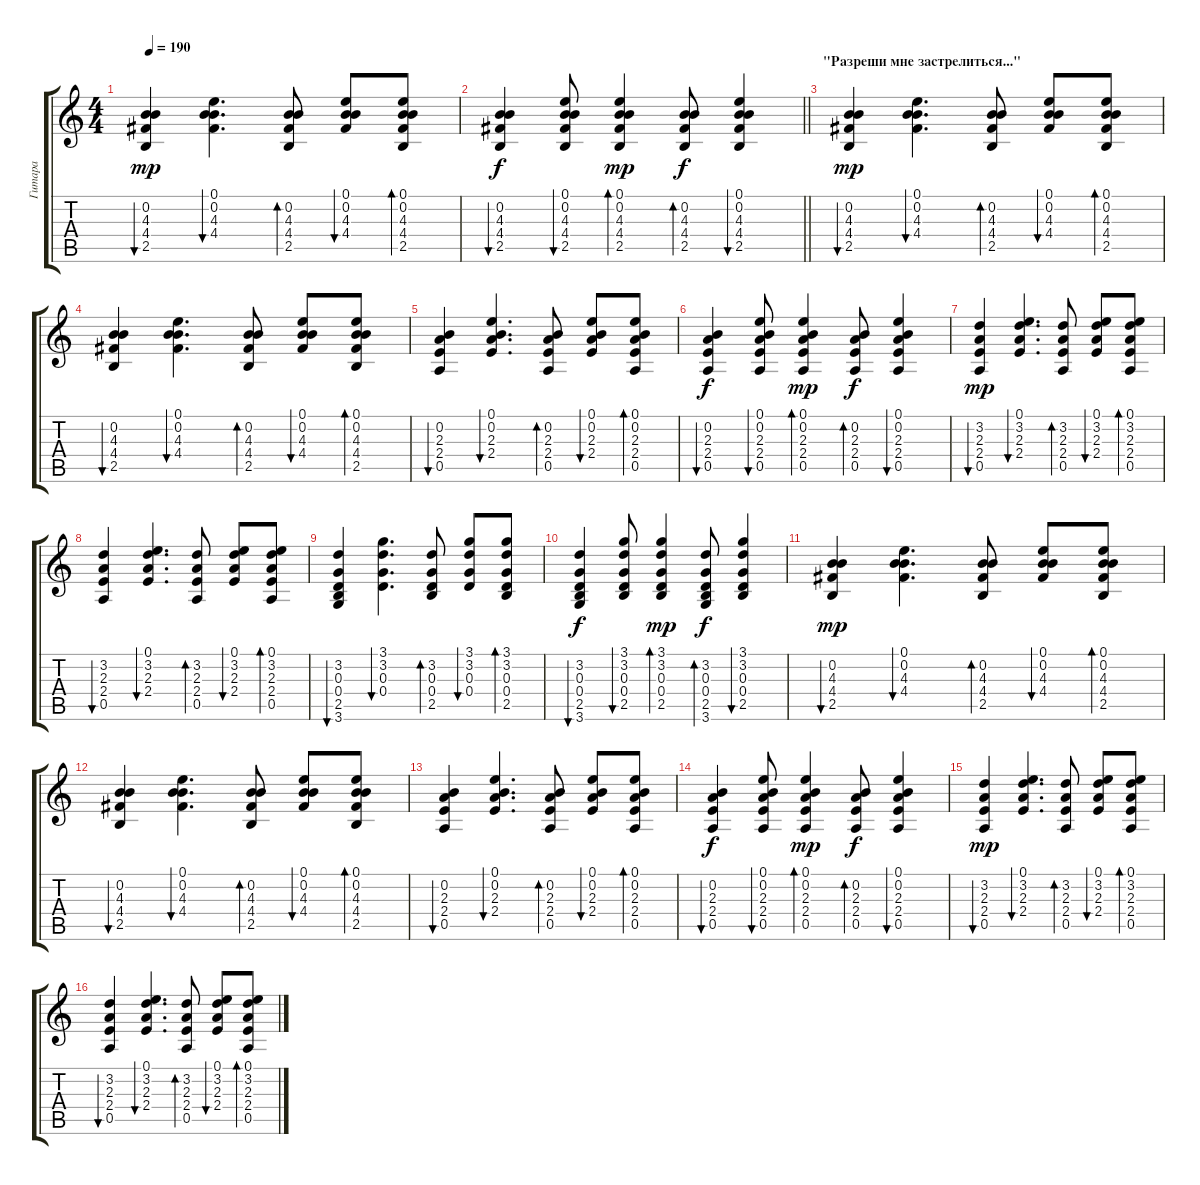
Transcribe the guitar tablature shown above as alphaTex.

\track ("Гитара" "Гитара") {instrument electricguitarclean}
\staff {score tabs}
\tuning (E4 B3 G3 D3 A2 E2) {hide}
\ts (4 4)
\tempo 190
\clef g2
\ks c
(0.2 4.3 4.4 2.5).4{bu 120 dy mp} (0.1 0.2 4.3 4.4).4{d bu 120} (0.2 4.3 4.4 2.5).8{bd 120} (0.1 0.2 4.3 4.4).8{bu 120} (0.1 0.2 4.3 4.4 2.5).8{bd 120} |
\barLineRight lightlight
(0.2 4.3 4.4 2.5).4{bu 120 dy f} (0.1 0.2 4.3 4.4 2.5).8{bu 120} (0.1 0.2 4.3 4.4 2.5).4{bd 120 dy mp} (0.2 4.3 4.4 2.5).8{bd 120 dy f} (0.1 0.2 4.3 4.4 2.5).4{bu 120} |
\section ("" "\"Разреши мне застрелиться...\"")
(0.2 4.3 4.4 2.5).4{bu 120 dy mp} (0.1 0.2 4.3 4.4).4{d bu 120} (0.2 4.3 4.4 2.5).8{bd 120} (0.1 0.2 4.3 4.4).8{bu 120} (0.1 0.2 4.3 4.4 2.5).8{bd 120} |
(0.2 4.3 4.4 2.5).4{bu 120} (0.1 0.2 4.3 4.4).4{d bu 120} (0.2 4.3 4.4 2.5).8{bd 120} (0.1 0.2 4.3 4.4).8{bu 120} (0.1 0.2 4.3 4.4 2.5).8{bd 120} |
(0.2 2.3 2.4 0.5).4{bu 120} (0.1 0.2 2.3 2.4).4{d bu 120} (0.2 2.3 2.4 0.5).8{bd 120} (0.1 0.2 2.3 2.4).8{bu 120} (0.1 0.2 2.3 2.4 0.5).8{bd 120} |
(0.2 2.3 2.4 0.5).4{bu 120 dy f} (0.1 0.2 2.3 2.4 0.5).8{bu 120} (0.1 0.2 2.3 2.4 0.5).4{bd 120 dy mp} (0.2 2.3 2.4 0.5).8{bd 120 dy f} (0.1 0.2 2.3 2.4 0.5).4{bu 120} |
(3.2 2.3 2.4 0.5).4{bu 120 dy mp} (0.1 3.2 2.3 2.4).4{d bu 120} (3.2 2.3 2.4 0.5).8{bd 120} (0.1 3.2 2.3 2.4).8{bu 120} (0.1 3.2 2.3 2.4 0.5).8{bd 120} |
(3.2 2.3 2.4 0.5).4{bu 120} (0.1 3.2 2.3 2.4).4{d bu 120} (3.2 2.3 2.4 0.5).8{bd 120} (0.1 3.2 2.3 2.4).8{bu 120} (0.1 3.2 2.3 2.4 0.5).8{bd 120} |
(3.2 0.3 0.4 2.5 3.6).4{bu 120} (3.1 3.2 0.3 0.4).4{d bu 120} (3.2 0.3 0.4 2.5).8{bd 120} (3.1 3.2 0.3 0.4).8{bu 120} (3.1 3.2 0.3 0.4 2.5).8{bd 120} |
(3.2 0.3 0.4 2.5 3.6).4{bu 120 dy f} (3.1 3.2 0.3 0.4 2.5).8{bu 120} (3.1 3.2 0.3 0.4 2.5).4{bd 120 dy mp} (3.2 0.3 0.4 2.5 3.6).8{bd 120 dy f} (3.1 3.2 0.3 0.4 2.5).4{bu 120} |
(0.2 4.3 4.4 2.5).4{bu 120 dy mp} (0.1 0.2 4.3 4.4).4{d bu 120} (0.2 4.3 4.4 2.5).8{bd 120} (0.1 0.2 4.3 4.4).8{bu 120} (0.1 0.2 4.3 4.4 2.5).8{bd 120} |
(0.2 4.3 4.4 2.5).4{bu 120} (0.1 0.2 4.3 4.4).4{d bu 120} (0.2 4.3 4.4 2.5).8{bd 120} (0.1 0.2 4.3 4.4).8{bu 120} (0.1 0.2 4.3 4.4 2.5).8{bd 120} |
(0.2 2.3 2.4 0.5).4{bu 120} (0.1 0.2 2.3 2.4).4{d bu 120} (0.2 2.3 2.4 0.5).8{bd 120} (0.1 0.2 2.3 2.4).8{bu 120} (0.1 0.2 2.3 2.4 0.5).8{bd 120} |
(0.2 2.3 2.4 0.5).4{bu 120 dy f} (0.1 0.2 2.3 2.4 0.5).8{bu 120} (0.1 0.2 2.3 2.4 0.5).4{bd 120 dy mp} (0.2 2.3 2.4 0.5).8{bd 120 dy f} (0.1 0.2 2.3 2.4 0.5).4{bu 120} |
(3.2 2.3 2.4 0.5).4{bu 120 dy mp} (0.1 3.2 2.3 2.4).4{d bu 120} (3.2 2.3 2.4 0.5).8{bd 120} (0.1 3.2 2.3 2.4).8{bu 120} (0.1 3.2 2.3 2.4 0.5).8{bd 120} |
(3.2 2.3 2.4 0.5).4{bu 120} (0.1 3.2 2.3 2.4).4{d bu 120} (3.2 2.3 2.4 0.5).8{bd 120} (0.1 3.2 2.3 2.4).8{bu 120} (0.1 3.2 2.3 2.4 0.5).8{bd 120}
